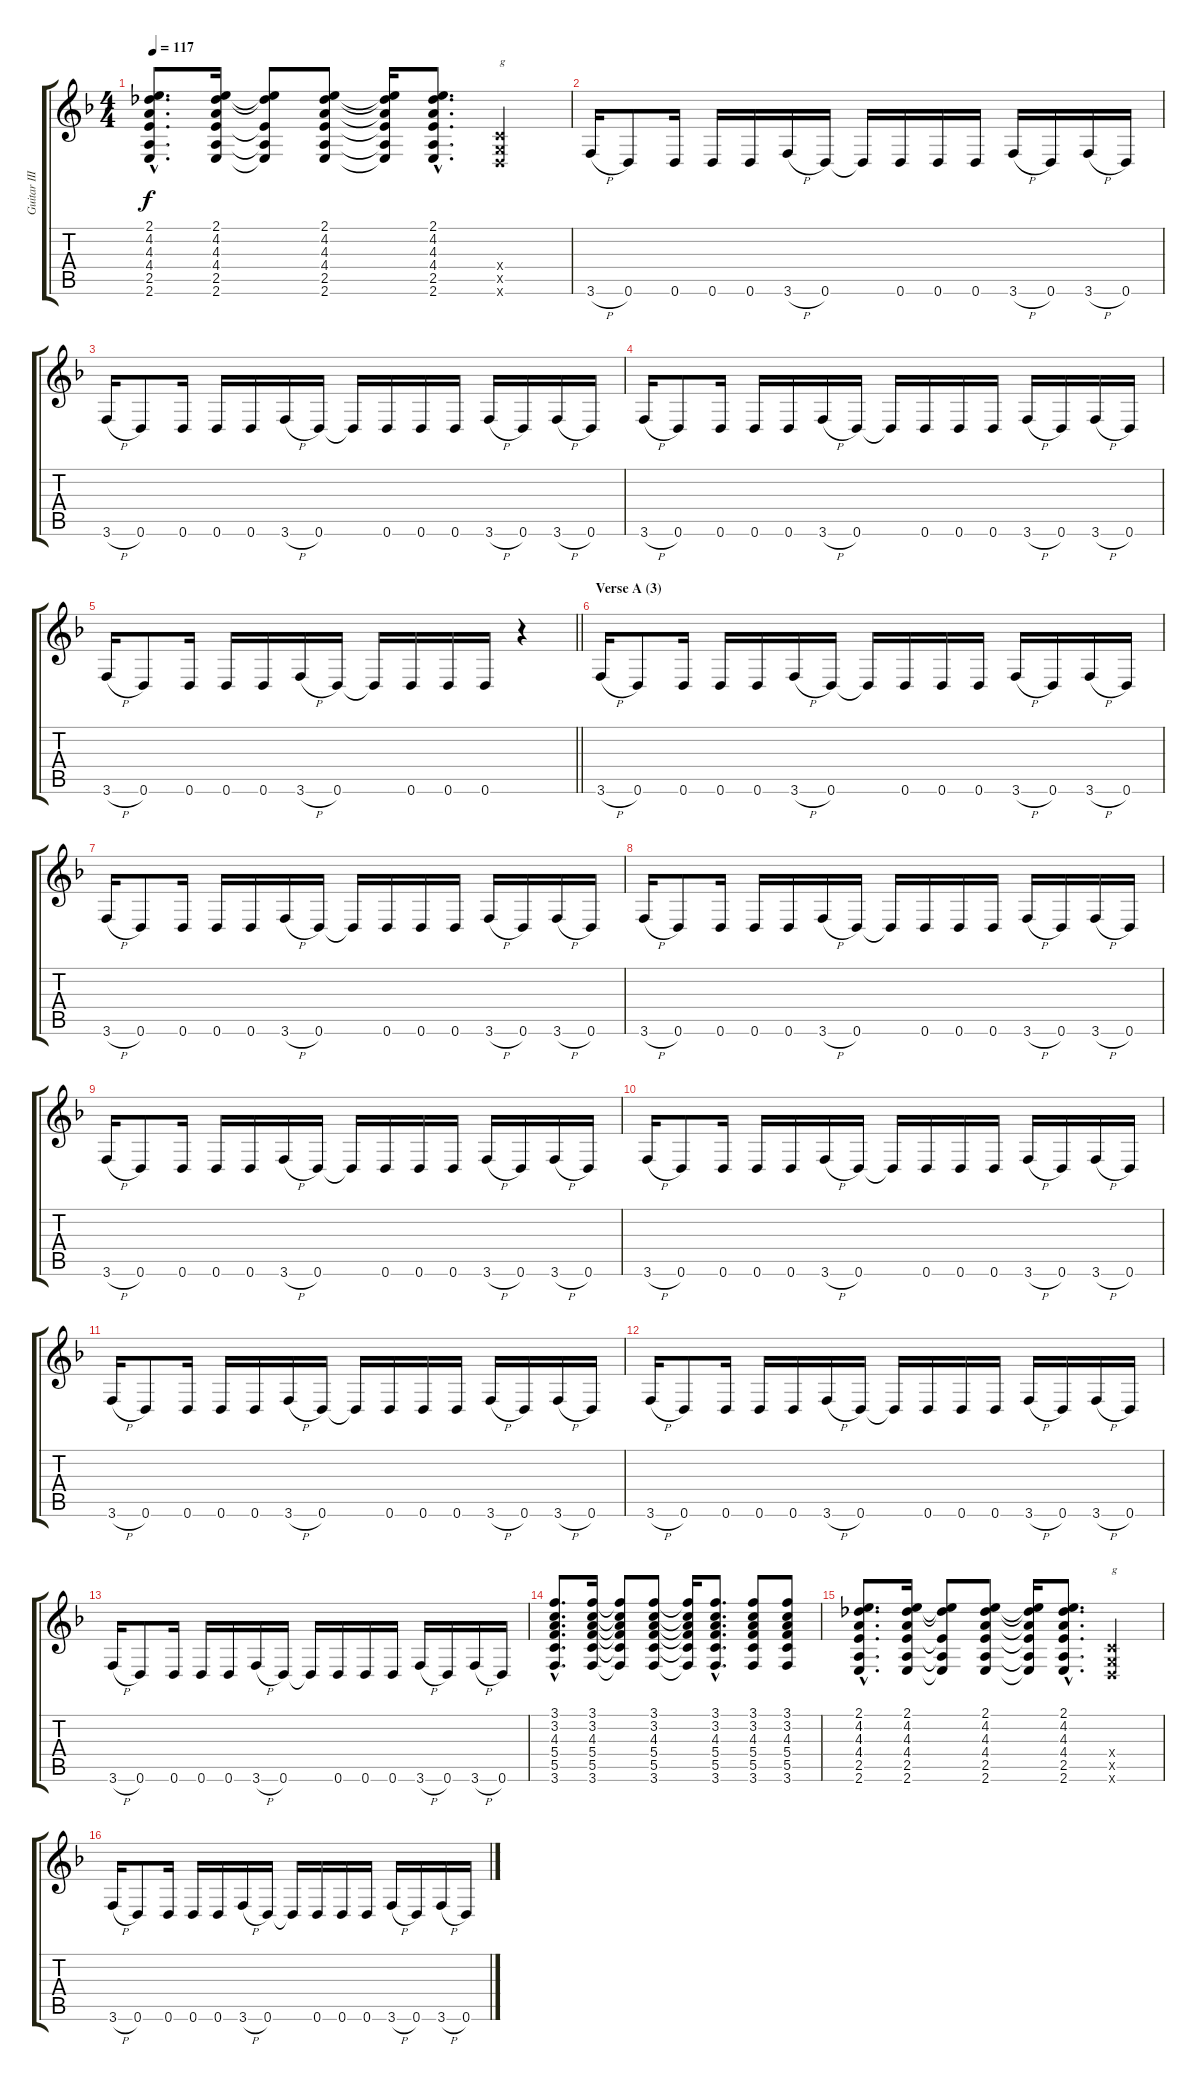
\track ("Guitar III" "Guitar III") {instrument distortionguitar}
\staff {score tabs}
\tuning (D4 A3 F3 C3 G2 D2) {hide}
\ts (4 4)
\tempo 117
\clef g2
\ks dminor
(2.1{hac} 4.2{hac} 4.3{hac} 4.4{hac} 2.5{hac} 2.6{hac}).8{d dy f} (2.1 4.2 4.3 4.4 2.5 2.6).16 (2.1{t} 4.2{t} 4.4{t} 2.5{t} 2.6{t}).8 (2.1 4.2 4.3 4.4 2.5 2.6).8 (2.1{t} 4.2{t} 4.3{t} 4.4{t} 2.5{t} 2.6{t}).16 (2.1{hac} 4.2{hac} 4.3{hac} 4.4{hac} 2.5{hac} 2.6{hac}).8{d} (0.4{x} 0.5{x} 0.6{x}).4{txt "g"} |
3.6{h}.16 0.6.8 0.6.16 0.6.16 0.6.16 3.6{h}.16 0.6.16 0.6{t}.16 0.6.16 0.6.16 0.6.16 3.6{h}.16 0.6.16 3.6{h}.16 0.6.16 |
3.6{h}.16 0.6.8 0.6.16 0.6.16 0.6.16 3.6{h}.16 0.6.16 0.6{t}.16 0.6.16 0.6.16 0.6.16 3.6{h}.16 0.6.16 3.6{h}.16 0.6.16 |
3.6{h}.16 0.6.8 0.6.16 0.6.16 0.6.16 3.6{h}.16 0.6.16 0.6{t}.16 0.6.16 0.6.16 0.6.16 3.6{h}.16 0.6.16 3.6{h}.16 0.6.16 |
\barLineRight lightlight
3.6{h}.16 0.6.8 0.6.16 0.6.16 0.6.16 3.6{h}.16 0.6.16 0.6{t}.16 0.6.16 0.6.16 0.6.16 r.4 |
\section ("" "Verse A (3)")
3.6{h}.16 0.6.8 0.6.16 0.6.16 0.6.16 3.6{h}.16 0.6.16 0.6{t}.16 0.6.16 0.6.16 0.6.16 3.6{h}.16 0.6.16 3.6{h}.16 0.6.16 |
3.6{h}.16 0.6.8 0.6.16 0.6.16 0.6.16 3.6{h}.16 0.6.16 0.6{t}.16 0.6.16 0.6.16 0.6.16 3.6{h}.16 0.6.16 3.6{h}.16 0.6.16 |
3.6{h}.16 0.6.8 0.6.16 0.6.16 0.6.16 3.6{h}.16 0.6.16 0.6{t}.16 0.6.16 0.6.16 0.6.16 3.6{h}.16 0.6.16 3.6{h}.16 0.6.16 |
3.6{h}.16 0.6.8 0.6.16 0.6.16 0.6.16 3.6{h}.16 0.6.16 0.6{t}.16 0.6.16 0.6.16 0.6.16 3.6{h}.16 0.6.16 3.6{h}.16 0.6.16 |
3.6{h}.16 0.6.8 0.6.16 0.6.16 0.6.16 3.6{h}.16 0.6.16 0.6{t}.16 0.6.16 0.6.16 0.6.16 3.6{h}.16 0.6.16 3.6{h}.16 0.6.16 |
3.6{h}.16 0.6.8 0.6.16 0.6.16 0.6.16 3.6{h}.16 0.6.16 0.6{t}.16 0.6.16 0.6.16 0.6.16 3.6{h}.16 0.6.16 3.6{h}.16 0.6.16 |
3.6{h}.16 0.6.8 0.6.16 0.6.16 0.6.16 3.6{h}.16 0.6.16 0.6{t}.16 0.6.16 0.6.16 0.6.16 3.6{h}.16 0.6.16 3.6{h}.16 0.6.16 |
3.6{h}.16 0.6.8 0.6.16 0.6.16 0.6.16 3.6{h}.16 0.6.16 0.6{t}.16 0.6.16 0.6.16 0.6.16 3.6{h}.16 0.6.16 3.6{h}.16 0.6.16 |
(3.1{hac} 3.2{hac} 4.3{hac} 5.4{hac} 5.5{hac} 3.6{hac}).8{d} (3.1 3.2 4.3 5.4 5.5 3.6).16 (3.1{t} 3.2{t} 4.3{t} 5.4{t} 5.5{t} 3.6{t}).8 (3.1 3.2 4.3 5.4 5.5 3.6).8 (3.1{t} 3.2{t} 4.3{t} 5.4{t} 5.5{t} 3.6{t}).16 (3.1{hac} 3.2{hac} 4.3{hac} 5.4{hac} 5.5{hac} 3.6{hac}).8{d} (3.1 3.2 4.3 5.4 5.5 3.6).8 (3.1 3.2 4.3 5.4 5.5 3.6).8 |
(2.1{hac} 4.2{hac} 4.3{hac} 4.4{hac} 2.5{hac} 2.6{hac}).8{d} (2.1 4.2 4.3 4.4 2.5 2.6).16 (2.1{t} 4.2{t} 4.4{t} 2.5{t} 2.6{t}).8 (2.1 4.2 4.3 4.4 2.5 2.6).8 (2.1{t} 4.2{t} 4.3{t} 4.4{t} 2.5{t} 2.6{t}).16 (2.1{hac} 4.2{hac} 4.3{hac} 4.4{hac} 2.5{hac} 2.6{hac}).8{d} (0.4{x} 0.5{x} 0.6{x}).4{txt "g"} |
3.6{h}.16 0.6.8 0.6.16 0.6.16 0.6.16 3.6{h}.16 0.6.16 0.6{t}.16 0.6.16 0.6.16 0.6.16 3.6{h}.16 0.6.16 3.6{h}.16 0.6.16
